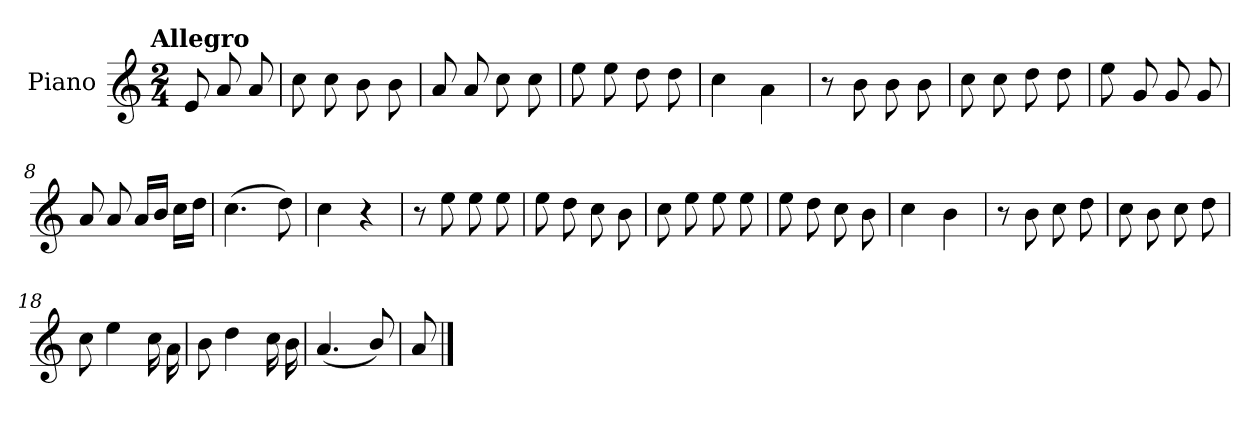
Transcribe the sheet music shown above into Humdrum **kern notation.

**kern
*part1
*staff1
*I"Piano
*I'Pno.
*clefG2
*k[]
!!LO:TX:omd:t=Allegro
*M2/4
*MM144
=
8e/
8a/
8a/
=1
8cc\
8cc\
8b\
8b\
=2
8a/
8a/
8cc\
8cc\
=3
8ee\
8ee\
8dd\
8dd\
=4
4cc\
4a\
!!LO:LB:g=z
=5
8r
8b\
8b\
8b\
=6
8cc\
8cc\
8dd\
8dd\
=7
8ee\
8g/
8g/
8g/
=8
8a/
8a/
16a/LL
16b/JJ
16cc\LL
16dd\JJ
=9
(>4.cc\
8dd\)
=10
4cc\
4r
!!LO:LB:g=z
=11
8r
8ee\
8ee\
8ee\
=12
8ee\
8dd\
8cc\
8b\
=13
8cc\
8ee\
8ee\
8ee\
=14
8ee\
8dd\
8cc\
8b\
=15
4cc\
4b\
=16
8r
8b\
8cc\
8dd\
!!LO:LB:g=z
=17
8cc\
8b\
8cc\
8dd\
=18
8cc\
4ee\
16cc\
16a\
=19
8b\
4dd\
16cc\
16b\
=20
(<4.a/
8b/)
=21
8a/
==
*-
